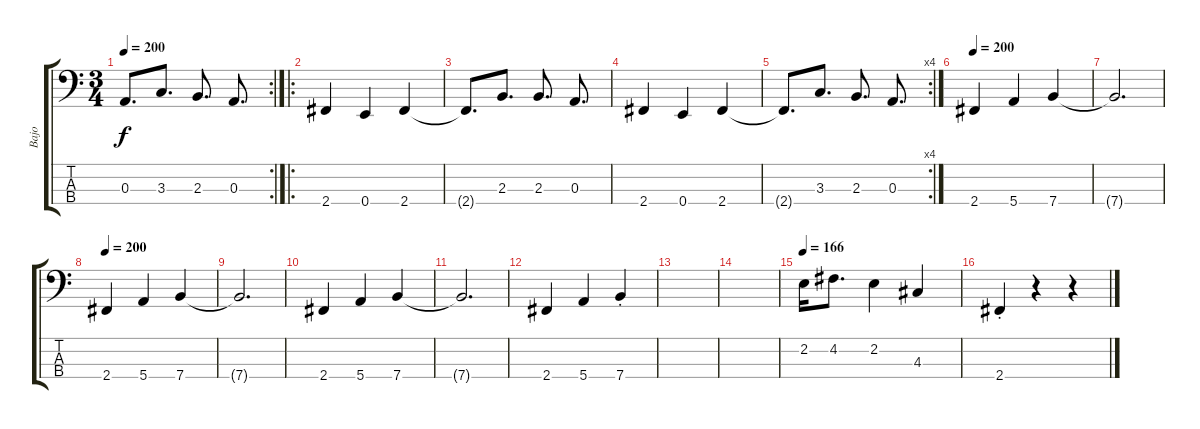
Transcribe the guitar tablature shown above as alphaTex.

\track ("Bajo" "Bajo") {instrument electricbassfinger}
\staff {score tabs}
\tuning (G2 D2 A1 E1) {hide}
\rc 2
\ts (3 4)
\tempo 200
\clef f4
\ks c
0.3{t}.8{d dy f} 3.3.8{d} 2.3.8{d} 0.3.8{d} |
\ro
2.4.4 0.4.4 2.4.4 |
2.4{t}.8{d} 2.3.8{d} 2.3.8{d} 0.3.8{d} |
2.4.4 0.4.4 2.4.4 |
\rc 4
2.4{t}.8{d} 3.3.8{d} 2.3.8{d} 0.3.8{d} |
\tempo 200
2.4.4 5.4.4 7.4.4 |
7.4{t}.2{d} |
\tempo 200
2.4.4 5.4.4 7.4.4 |
7.4{t}.2{d} |
2.4.4 5.4.4 7.4.4 |
7.4{t}.2{d} |
2.4.4 5.4.4 7.4{st}.4 |
|
|
\tempo 166
2.2.16 4.2.8{d} 2.2.4 4.3.4 |
2.4{st}.4 r.4 r.4
